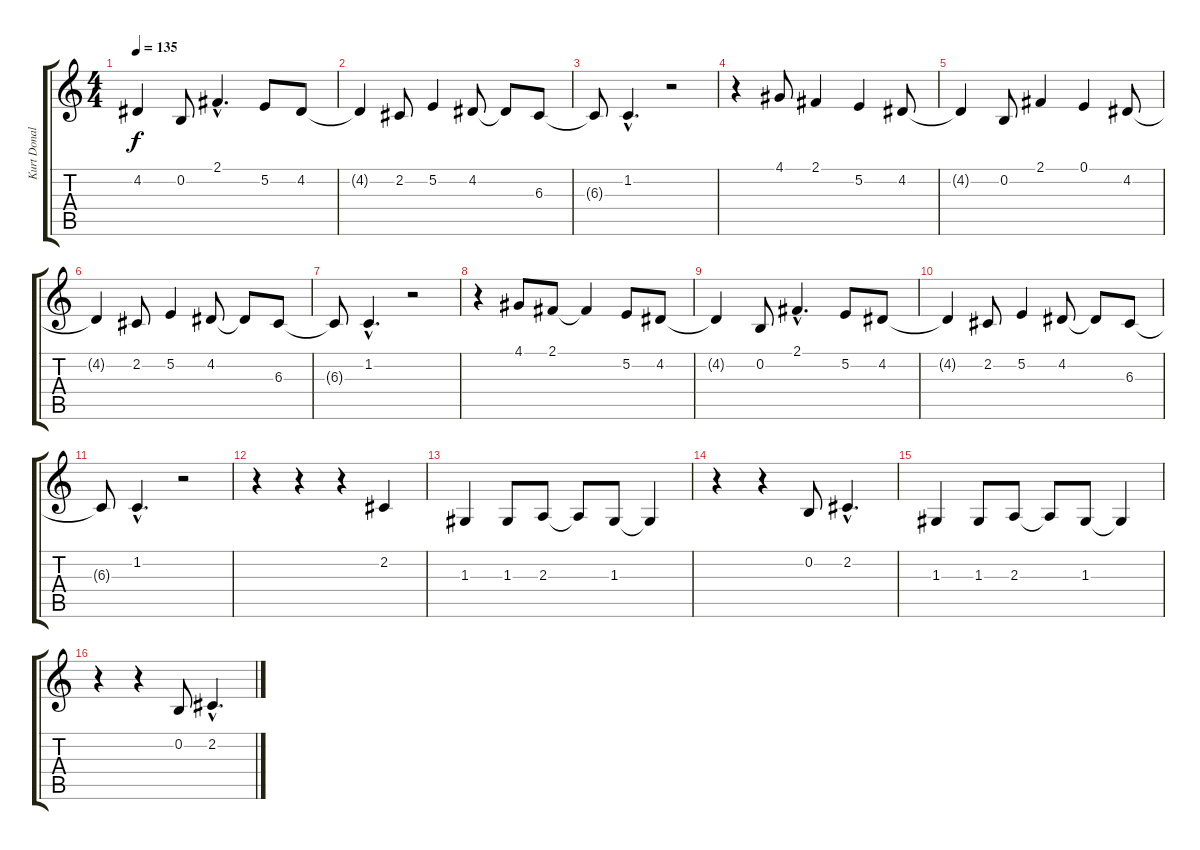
\track ("Kurt Donald Cobain (Voix)" "Kurt Donal") {instrument altosax}
\staff {score tabs}
\tuning (E4 B3 G3 D3 A2 E2) {hide}
\ts (4 4)
\tempo 135
\clef g2
\ks c
4.2{t}.4{dy f} 0.2.8 2.1{hac}.4{d} 5.2.8 4.2.8 |
4.2{t}.4 2.2.8 5.2.4 4.2.8 4.2{t}.8 6.3.8 |
6.3{t}.8 1.2{hac}.4{d} r.2 |
r.4 4.1.8 2.1.4 5.2.4 4.2.8 |
4.2{t}.4 0.2.8 2.1.4 0.1.4 4.2.8 |
4.2{t}.4 2.2.8 5.2.4 4.2.8 4.2{t}.8 6.3.8 |
6.3{t}.8 1.2{hac}.4{d} r.2 |
r.4 4.1.8 2.1.8 2.1{t}.4 5.2.8 4.2.8 |
4.2{t}.4 0.2.8 2.1{hac}.4{d} 5.2.8 4.2.8 |
4.2{t}.4 2.2.8 5.2.4 4.2.8 4.2{t}.8 6.3.8 |
6.3{t}.8 1.2{hac}.4{d} r.2 |
r.4 r.4 r.4 2.2.4 |
1.3.4 1.3.8 2.3.8 2.3{t}.8 1.3.8 1.3{t}.4 |
r.4 r.4 0.2.8 2.2{hac}.4{d} |
1.3.4 1.3.8 2.3.8 2.3{t}.8 1.3.8 1.3{t}.4 |
r.4 r.4 0.2.8 2.2{hac}.4{d}
